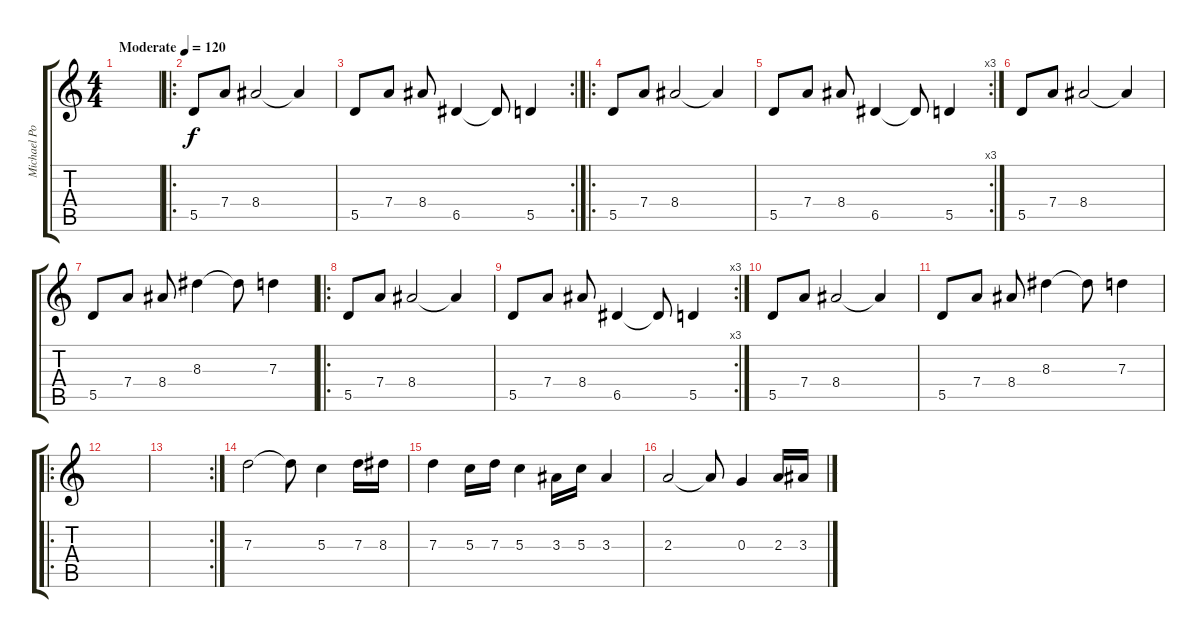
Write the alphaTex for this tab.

\track ("Michael Poulsen (1 guitar)" "Michael Po") {instrument acousticguitarsteel}
\staff {score tabs}
\tuning (E4 B3 G3 D3 A2 D2) {hide}
\ts (4 4)
\tempo (120 "Moderate")
\clef g2
\ks c
|
\ro
5.5.8 7.4.8 8.4.2 8.4{t}.4 |
\rc 2
5.5.8 7.4.8 8.4.8 6.5.4 6.5{t}.8 5.5.4 |
\ro
5.5.8 7.4.8 8.4.2 8.4{t}.4 |
\rc 3
5.5.8 7.4.8 8.4.8 6.5.4 6.5{t}.8 5.5.4 |
5.5.8 7.4.8 8.4.2 8.4{t}.4 |
5.5.8 7.4.8 8.4.8 8.3.4 8.3{t}.8 7.3.4 |
\ro
5.5.8 7.4.8 8.4.2 8.4{t}.4 |
\rc 3
5.5.8 7.4.8 8.4.8 6.5.4 6.5{t}.8 5.5.4 |
5.5.8 7.4.8 8.4.2 8.4{t}.4 |
5.5.8 7.4.8 8.4.8 8.3.4 8.3{t}.8 7.3.4 |
\ro
|
\rc 2
|
7.3.2 7.3{t}.8 5.3.4 7.3.16 8.3.16 |
7.3.4 5.3.16 7.3.16 5.3.4 3.3.16 5.3.16 3.3.4 |
2.3.2 2.3{t}.8 0.3.4 2.3.16 3.3.16
